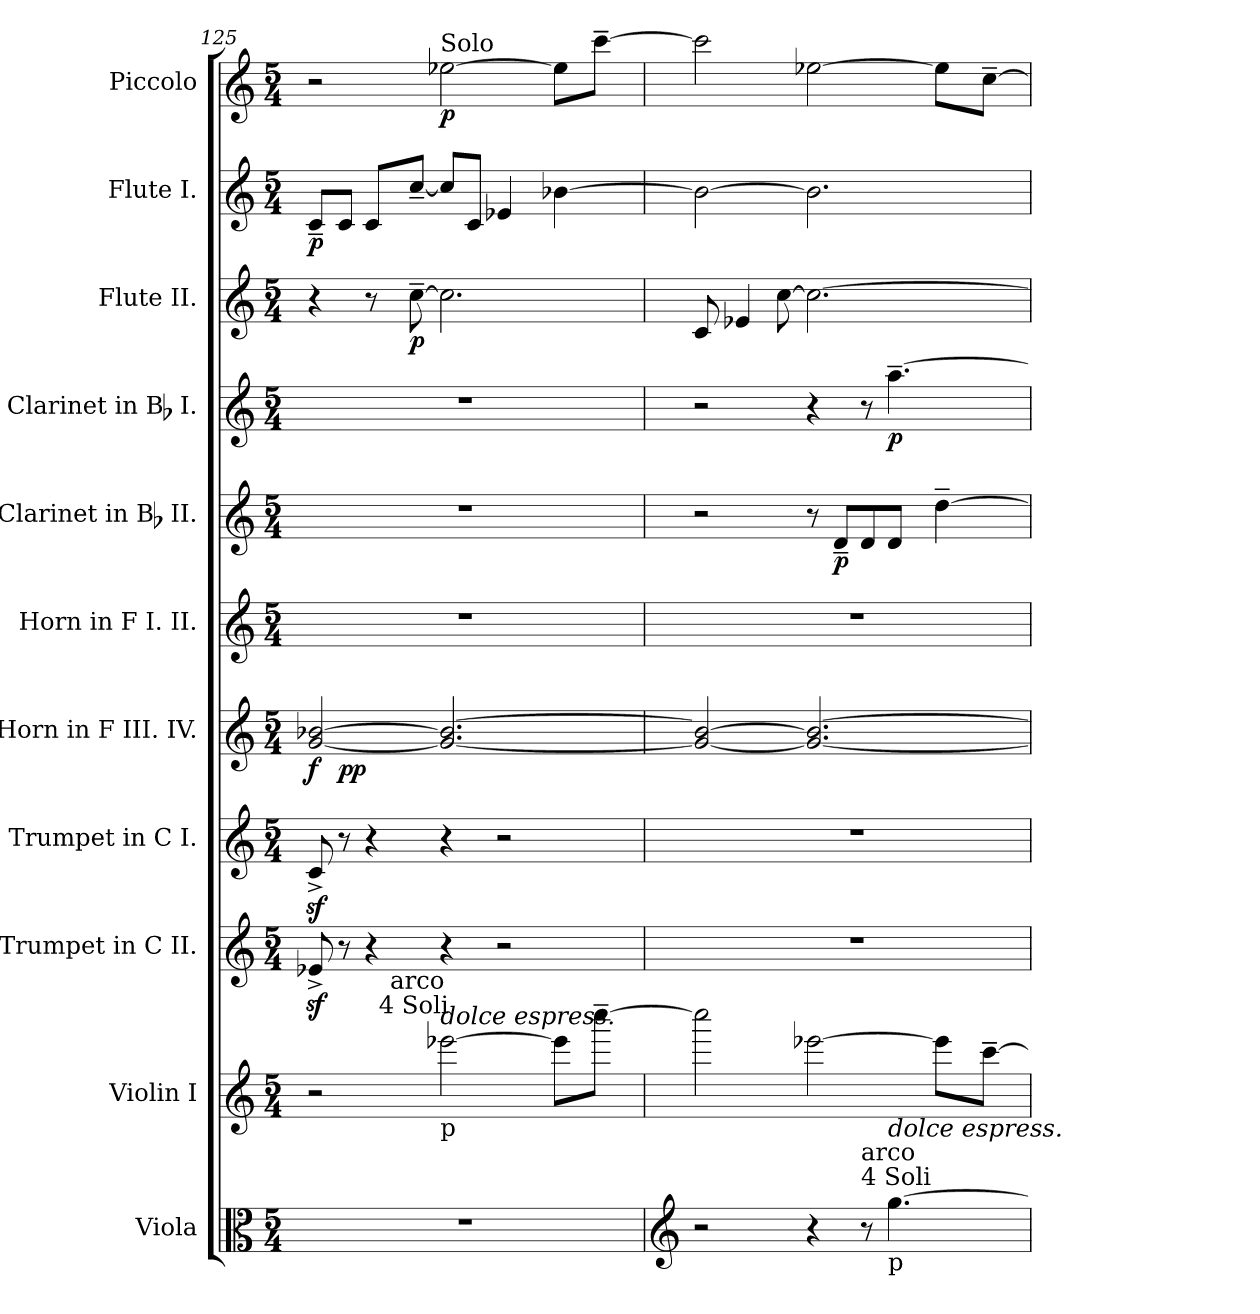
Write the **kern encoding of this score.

**kern	**kern	**kern	**kern	**kern	**dynam	**kern	**kern	**dynam	**kern	**dynam	**kern	**dynam	**kern	**dynam	**kern	**dynam
*part11	*part10	*part9	*part8	*part7	*part7	*part6	*part5	*part5	*part4	*part4	*part3	*part3	*part2	*part2	*part1	*part1
*staff11	*staff10	*staff9	*staff8	*staff7	*staff7	*staff6	*staff5	*staff5	*staff4	*staff4	*staff3	*staff3	*staff2	*staff2	*staff1	*staff1
*I"Viola	*I"Violin I	*I"Trumpet in C II.	*I"Trumpet in C I.	*I"Horn in F III. IV.	*	*I"Horn in F I. II.	*I"Clarinet in Bb II.	*	*I"Clarinet in Bb I.	*	*I"Flute II.	*	*I"Flute I.	*	*I"Piccolo	*
*I'Vla.	*I'Vln. I	*	*	*I'Hn. III. IV.	*	*I'Hn. I. II.	*I'Cl. II	*	*I'Cl. I	*	*I'Fl. II	*	*I'Fl. I	*	*I'Picc.	*
!!LO:PB:g=z
*clefC3	*clefG2	*clefG2	*clefG2	*clefG2	*	*clefG2	*clefG2	*	*clefG2	*	*clefG2	*	*clefG2	*	*clefG2	*
*	*	*	*	*ITrd4c7	*	*ITrd4c7	*ITrd1c2	*	*ITrd1c2	*	*	*	*	*	*ITrd-7c-12	*
*k[]	*k[]	*k[]	*k[]	*k[b-]	*	*k[b-]	*k[b-e-]	*	*k[b-e-]	*	*k[]	*	*k[]	*	*k[]	*
*M5/4	*M5/4	*M5/4	*M5/4	*M5/4	*	*M5/4	*M5/4	*	*M5/4	*	*M5/4	*	*M5/4	*	*M5/4	*
*MM144	*MM144	*MM144	*MM144	*MM144	*	*MM144	*MM144	*	*MM144	*	*MM144	*	*MM144	*	*MM144	*
=125	=125	=125	=125	=125	=125	=125	=125	=125	=125	=125	=125	=125	=125	=125	=125	=125
!	!	!	!	!LO:TX:a:t=con sord.	!	!	!	!	!	!	!	!	!	!	!	!
!LO:N:vis=1	!	!	!	!	!	!LO:N:vis=1	!LO:N:vis=1	!	!LO:N:vis=1	!	!	!	!	!	!	!
*	*^	*	*	*^	*	*	*	*	*	*	*	*	*	*	*	*
*	*	*^	*	*	*	*	*	*	*	*	*	*	*	*	*	*	*	*
4%5r	2r	4ryy	4ryy	8e-Xz^i/	8cz^i/	[<2ci/ [>2e-Xi	8ryy	f	4%5r	4%5r	.	4%5r	.	4r	.	8c~i/L	p	2r	.
.	.	.	.	8r	8r	.	1ryy	pp	.	.	.	.	.	.	.	8ci/J	.	.	.
.	.	32ryy	32ryy	4r	4r	.	.	.	.	.	.	.	.	8r	.	8ci/L	.	.	.
.	.	512ryy	64ryy	.	.	.	.	.	.	.	.	.	.	.	.	.	.	.	.
!	!	!LO:TX:a:t=4 Soli	!	!	!	!	!	!	!	!	!	!	!	!	!	!	!	!	!
.	.	2ryy	.	.	.	.	.	.	.	.	.	.	.	.	.	.	.	.	.
.	.	.	256ryy	.	.	.	.	.	.	.	.	.	.	.	.	.	.	.	.
.	.	.	1024ryy	.	.	.	.	.	.	.	.	.	.	.	.	.	.	.	.
!	!	!	!LO:TX:a:t=arco	!	!	!	!	!	!	!	!	!	!	!	!	!	!	!	!
.	.	.	2ryy	.	.	.	.	.	.	.	.	.	.	.	.	.	.	.	.
.	.	.	.	.	.	.	.	.	.	.	.	.	.	[>8cc~i\	p	[<8cc~i/J	.	.	.
!	!	!	!	!	!	!	!	!	!	!	!	!	!	!	!	!	!	!LO:TX:a:t=Solo	!
!	!LO:TX:b:t=p	!	!	!	!	!	!	!	!	!	!	!	!	!	!	!	!	!	!
!	!LO:TX:i:t=dolce espress.	!	!	!	!	!	!	!	!	!	!	!	!	!	!	!	!	!	!
.	[>2eee-Xi\	.	.	4r	4r	2.ci/_< 2.e-i_>	.	.	.	.	.	.	.	2.cci\]	.	8cci/L]	.	[>2eee-Xi\	p
.	.	.	.	.	.	.	.	.	.	.	.	.	.	.	.	8ci/J	.	.	.
.	.	.	.	2r	2r	.	.	.	.	.	.	.	.	.	.	4e-Xi/	.	.	.
.	.	4ryy	.	.	.	.	.	.	.	.	.	.	.	.	.	.	.	.	.
.	.	.	4ryy	.	.	.	.	.	.	.	.	.	.	.	.	.	.	.	.
.	8eee-i\L]	.	.	.	.	.	.	.	.	.	.	.	.	.	.	[>4b-Xi\	.	8eee-i\L]	.
.	.	8ryy	.	.	.	.	.	.	.	.	.	.	.	.	.	.	.	.	.
.	.	.	8ryy	.	.	.	.	.	.	.	.	.	.	.	.	.	.	.	.
.	[>8cccc~i\J	.	.	.	.	.	8ryy	.	.	.	.	.	.	.	.	.	.	[>8cccc~i\J	.
.	.	16ryy	.	.	.	.	.	.	.	.	.	.	.	.	.	.	.	.	.
.	.	.	16ryy	.	.	.	.	.	.	.	.	.	.	.	.	.	.	.	.
.	.	64...ryy	.	.	.	.	.	.	.	.	.	.	.	.	.	.	.	.	.
.	.	.	128ryy	.	.	.	.	.	.	.	.	.	.	.	.	.	.	.	.
.	.	.	512.ryy	.	.	.	.	.	.	.	.	.	.	.	.	.	.	.	.
*	*v	*v	*v	*	*	*v	*v	*	*	*	*	*	*	*	*	*	*	*	*
=126	=126	=126	=126	=126	=126	=126	=126	=126	=126	=126	=126	=126	=126	=126	=126	=126
*clefG2	*	*	*	*	*	*	*	*	*	*	*	*	*	*	*	*
*	*^	*	*	*^	*	*	*	*	*	*	*	*	*	*	*	*
*	*	*^	*	*	*	*	*	*	*	*	*	*	*	*	*	*	*	*
!	!	!	!	!LO:N:vis=1	!LO:N:vis=1	!	!	!	!LO:N:vis=1	!	!	!	!	!	!	!	!	!	!
*	*v	*v	*v	*	*	*v	*v	*	*	*	*	*	*	*	*	*	*	*	*
2r	2cccci\]	4%5r	4%5r	2ci/_< 2e-i_>	.	4%5r	2r	.	2r	.	8ci/	.	2b-i\_>	.	2cccci\]	.
.	.	.	.	.	.	.	.	.	.	.	4e-Xi/	.	.	.	.	.
.	.	.	.	.	.	.	.	.	.	.	[>8cci\	.	.	.	.	.
4r	[>2eee-Xi\	.	.	2.ci/_< 2.e-i_>	.	.	8r	.	4r	.	2.cci\_>	.	2.b-i\]	.	[>2eee-Xi\	.
.	.	.	.	.	.	.	8c~i/L	p	.	.	.	.	.	.	.	.
!LO:TX:a:t=4 Soli	!	!	!	!	!	!	!	!	!	!	!	!	!	!	!	!
!LO:TX:t=arco	!	!	!	!	!	!	!	!	!	!	!	!	!	!	!	!
8r	.	.	.	.	.	.	8ci/	.	8r	.	.	.	.	.	.	.
!LO:TX:b:t=p	!	!	!	!	!	!	!	!	!	!	!	!	!	!	!	!
!LO:TX:i:t=dolce espress.	!	!	!	!	!	!	!	!	!	!	!	!	!	!	!	!
[>4.ggi\	.	.	.	.	.	.	8ci/J	.	[>4.gg~i\	p	.	.	.	.	.	.
.	8eee-i\L]	.	.	.	.	.	[>4cc~i\	.	.	.	.	.	.	.	8eee-i\L]	.
.	[>8ccc~i\J	.	.	.	.	.	.	.	.	.	.	.	.	.	[>8ccc~i\J	.
=	=	=	=	=	=	=	=	=	=	=	=	=	=	=	=	=
*-	*-	*-	*-	*-	*-	*-	*-	*-	*-	*-	*-	*-	*-	*-	*-	*-
